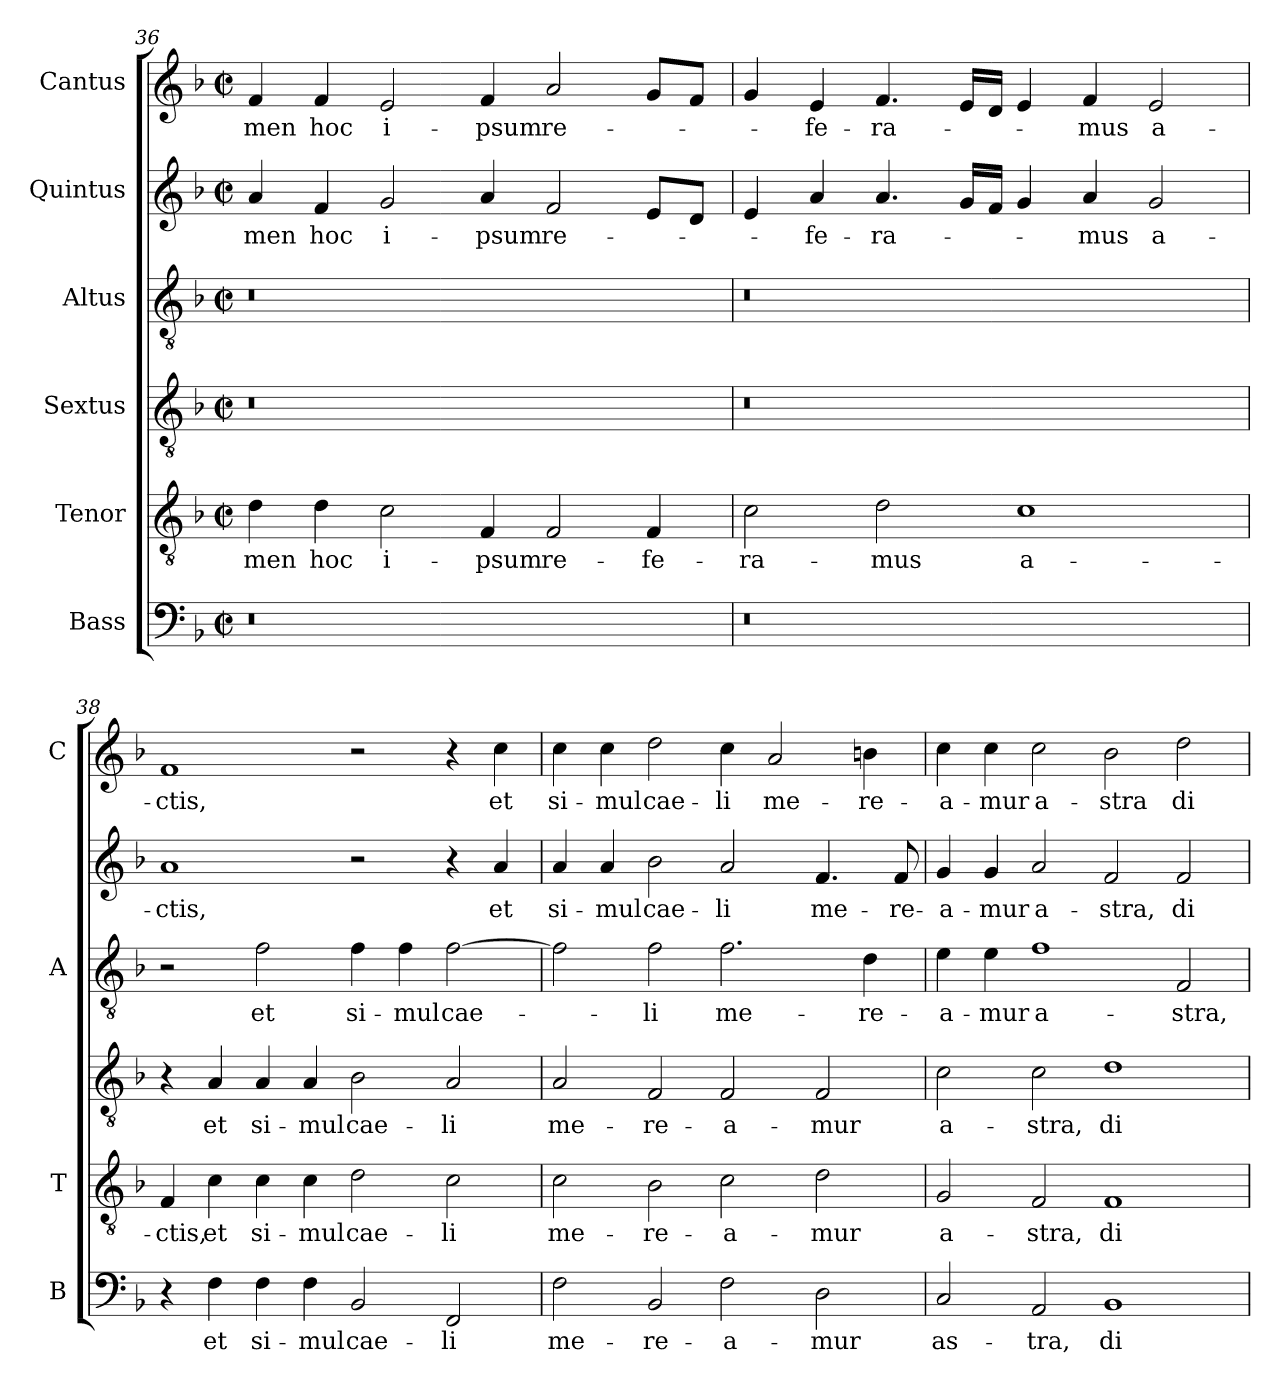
**kern	**text	**kern	**text	**kern	**text	**kern	**text	**kern	**text	**kern	**text
*part6	*part6	*part5	*part5	*part4	*part4	*part3	*part3	*part2	*part2	*part1	*part1
*staff6	*staff6	*staff5	*staff5	*staff4	*staff4	*staff3	*staff3	*staff2	*staff2	*staff1	*staff1
*I"Bass	*	*I"Tenor	*	*I"Sextus	*	*I"Altus	*	*I"Quintus	*	*I"Cantus	*
*I'B	*	*I'T	*	*	*	*I'A	*	*	*	*I'C	*
*clefF4	*	*clefGv2	*	*clefGv2	*	*clefGv2	*	*clefG2	*	*clefG2	*
*k[b-]	*	*k[b-]	*	*k[b-]	*	*k[b-]	*	*k[b-]	*	*k[b-]	*
*F:	*	*F:	*	*F:	*	*F:	*	*F:	*	*F:	*
*M2/2	*	*M2/2	*	*M2/2	*	*M2/2	*	*M2/2	*	*M2/2	*
*met(c|)	*	*met(c|)	*	*met(c|)	*	*met(c|)	*	*met(c|)	*	*met(c|)	*
=36	=36	=36	=36	=36	=36	=36	=36	=36	=36	=36	=36
0r	.	4d\	-men	0r	.	0r	.	4a/	-men	4f/	-men
.	.	4d\	hoc	.	.	.	.	4f/	hoc	4f/	hoc
.	.	2c\	i-	.	.	.	.	2g/	i-	2e/	i-
.	.	4F/	-psum	.	.	.	.	4a/	-psum	4f/	-psum
.	.	2F/	re-	.	.	.	.	2f/	re-	2a/	re-
.	.	4F/	-fe-	.	.	.	.	8e/L	.	8g/L	.
.	.	.	.	.	.	.	.	8d/J	.	8f/J	.
!!LO:PB:g=z
=37	=37	=37	=37	=37	=37	=37	=37	=37	=37	=37	=37
0r	.	2c\	-ra-	0r	.	0r	.	4e/	.	4g/	.
.	.	.	.	.	.	.	.	4a/	-fe-	4e/	-fe-
.	.	2d\	-mus	.	.	.	.	4.a/	-ra-	4.f/	-ra-
.	.	.	.	.	.	.	.	16g/LL	.	16e/LL	.
.	.	.	.	.	.	.	.	16f/JJ	.	16d/JJ	.
.	.	1c	a-	.	.	.	.	4g/	.	4e/	.
.	.	.	.	.	.	.	.	4a/	-mus	4f/	-mus
.	.	.	.	.	.	.	.	2g/	a-	2e/	a-
=38	=38	=38	=38	=38	=38	=38	=38	=38	=38	=38	=38
4r	.	4F/	-ctis,	4r	.	2r	.	1a	-ctis,	1f	-ctis,
4F\	et	4c\	et	4A/	et	.	.	.	.	.	.
4F\	si-	4c\	si-	4A/	si-	2f\	et	.	.	.	.
4F\	-mul	4c\	-mul	4A/	-mul	.	.	.	.	.	.
2BB-/	cae-	2d\	cae-	2B-\	cae-	4f\	si-	2r	.	2r	.
.	.	.	.	.	.	4f\	-mul	.	.	.	.
2FF/	-li	2c\	-li	2A/	-li	[2f\	cae-	4r	.	4r	.
.	.	.	.	.	.	.	.	4a/	et	4cc\	et
=39	=39	=39	=39	=39	=39	=39	=39	=39	=39	=39	=39
2F\	me-	2c\	me-	2A/	me-	2f\]	.	4a/	si-	4cc\	si-
.	.	.	.	.	.	.	.	4a/	-mul	4cc\	-mul
2BB-/	-re-	2B-\	-re-	2F/	-re-	2f\	-li	2b-\	cae-	2dd\	cae-
2F\	-a-	2c\	-a-	2F/	-a-	2.f\	me-	2a/	-li	4cc\	-li
.	.	.	.	.	.	.	.	.	.	2a/	me-
2D\	-mur	2d\	-mur	2F/	-mur	.	.	4.f/	me-	.	.
.	.	.	.	.	.	4d\	-re-	.	.	4bn\	-re-
.	.	.	.	.	.	.	.	8f/	-re-	.	.
!!LO:LB:g=z
=40	=40	=40	=40	=40	=40	=40	=40	=40	=40	=40	=40
2C/	as-	2G/	a-	2c\	a-	4e\	-a-	4g/	-a-	4cc\	-a-
.	.	.	.	.	.	4e\	-mur	4g/	-mur	4cc\	-mur
2AA/	-tra,	2F/	-stra,	2c\	-stra,	1f	a-	2a/	a-	2cc\	a-
1BB-	di-	1F	di-	1d	di-	.	.	2f/	-stra,	2b-\	-stra
.	.	.	.	.	.	2F/	-stra,	2f/	di-	2dd\	di-
=	=	=	=	=	=	=	=	=	=	=	=
*-	*-	*-	*-	*-	*-	*-	*-	*-	*-	*-	*-
